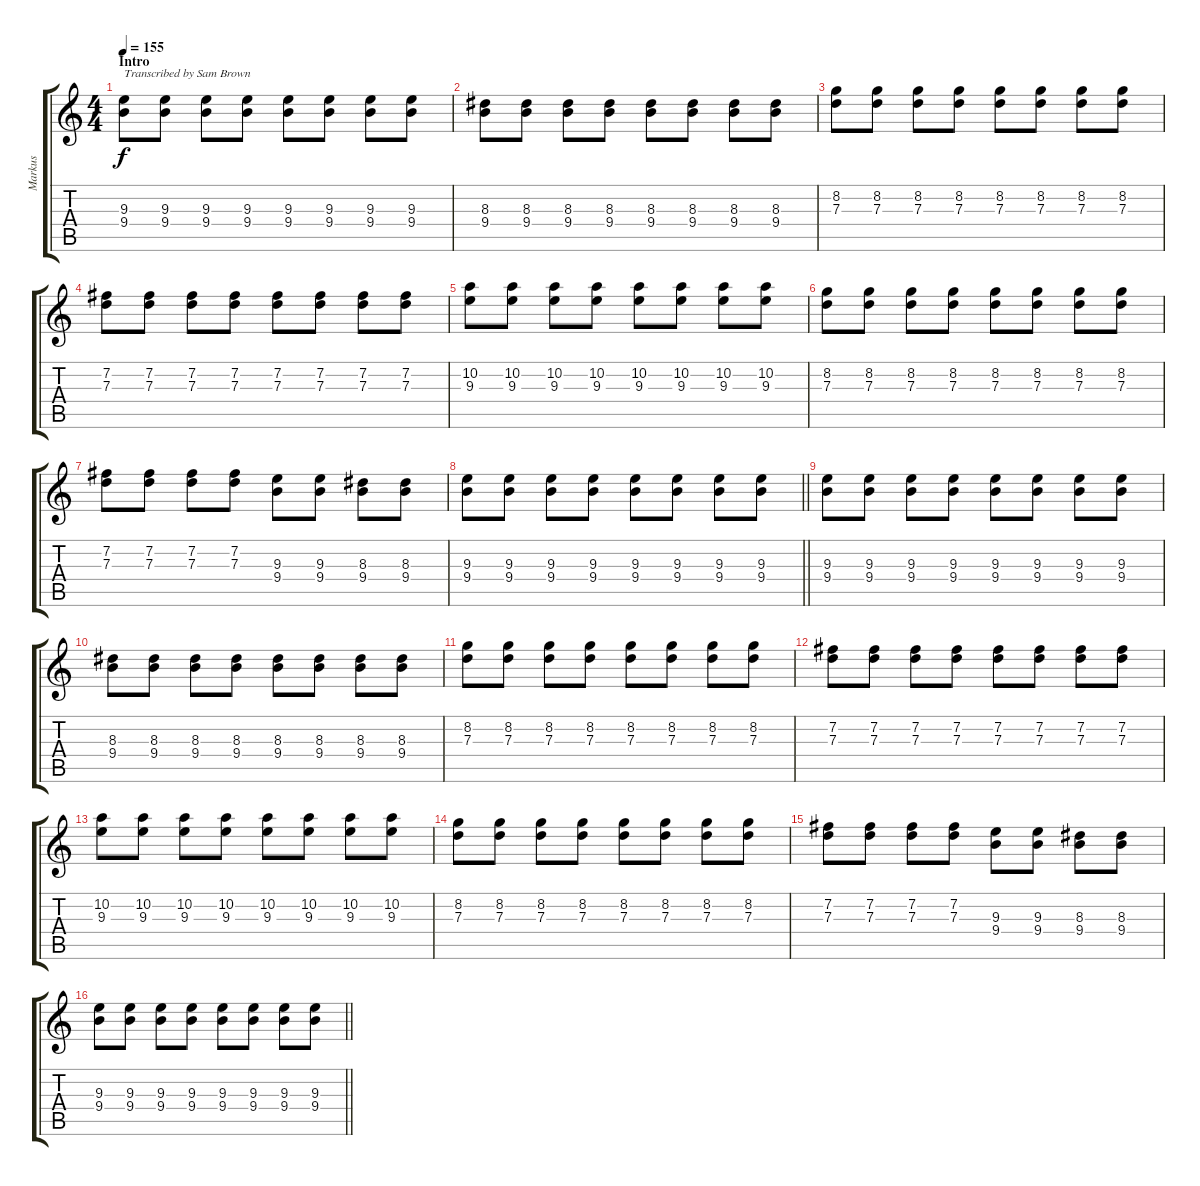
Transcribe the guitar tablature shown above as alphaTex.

\track ("Markus" "Markus") {instrument distortionguitar}
\staff {score tabs}
\tuning (E4 B3 G3 D3 A2 E2) {hide}
\ts (4 4)
\section ("" "Intro")
\tempo 155
\clef g2
\ks c
(9.3 9.4).8{txt "Transcribed by Sam Brown" dy f instrument distortionguitar} (9.3 9.4).8 (9.3 9.4).8 (9.3 9.4).8 (9.3 9.4).8 (9.3 9.4).8 (9.3 9.4).8 (9.3 9.4).8 |
(8.3 9.4).8 (8.3 9.4).8 (8.3 9.4).8 (8.3 9.4).8 (8.3 9.4).8 (8.3 9.4).8 (8.3 9.4).8 (8.3 9.4).8 |
(8.2 7.3).8 (8.2 7.3).8 (8.2 7.3).8 (8.2 7.3).8 (8.2 7.3).8 (8.2 7.3).8 (8.2 7.3).8 (8.2 7.3).8 |
(7.2 7.3).8 (7.2 7.3).8 (7.2 7.3).8 (7.2 7.3).8 (7.2 7.3).8 (7.2 7.3).8 (7.2 7.3).8 (7.2 7.3).8 |
(10.2 9.3).8 (10.2 9.3).8 (10.2 9.3).8 (10.2 9.3).8 (10.2 9.3).8 (10.2 9.3).8 (10.2 9.3).8 (10.2 9.3).8 |
(8.2 7.3).8 (8.2 7.3).8 (8.2 7.3).8 (8.2 7.3).8 (8.2 7.3).8 (8.2 7.3).8 (8.2 7.3).8 (8.2 7.3).8 |
(7.2 7.3).8 (7.2 7.3).8 (7.2 7.3).8 (7.2 7.3).8 (9.3 9.4).8 (9.3 9.4).8 (8.3 9.4).8 (8.3 9.4).8 |
\barLineRight lightlight
(9.3 9.4).8 (9.3 9.4).8 (9.3 9.4).8 (9.3 9.4).8 (9.3 9.4).8 (9.3 9.4).8 (9.3 9.4).8 (9.3 9.4).8 |
\section ("" "")
(9.3 9.4).8 (9.3 9.4).8 (9.3 9.4).8 (9.3 9.4).8 (9.3 9.4).8 (9.3 9.4).8 (9.3 9.4).8 (9.3 9.4).8 |
(8.3 9.4).8 (8.3 9.4).8 (8.3 9.4).8 (8.3 9.4).8 (8.3 9.4).8 (8.3 9.4).8 (8.3 9.4).8 (8.3 9.4).8 |
(8.2 7.3).8 (8.2 7.3).8 (8.2 7.3).8 (8.2 7.3).8 (8.2 7.3).8 (8.2 7.3).8 (8.2 7.3).8 (8.2 7.3).8 |
(7.2 7.3).8 (7.2 7.3).8 (7.2 7.3).8 (7.2 7.3).8 (7.2 7.3).8 (7.2 7.3).8 (7.2 7.3).8 (7.2 7.3).8 |
(10.2 9.3).8 (10.2 9.3).8 (10.2 9.3).8 (10.2 9.3).8 (10.2 9.3).8 (10.2 9.3).8 (10.2 9.3).8 (10.2 9.3).8 |
(8.2 7.3).8 (8.2 7.3).8 (8.2 7.3).8 (8.2 7.3).8 (8.2 7.3).8 (8.2 7.3).8 (8.2 7.3).8 (8.2 7.3).8 |
(7.2 7.3).8 (7.2 7.3).8 (7.2 7.3).8 (7.2 7.3).8 (9.3 9.4).8 (9.3 9.4).8 (8.3 9.4).8 (8.3 9.4).8 |
\barLineRight lightlight
(9.3 9.4).8 (9.3 9.4).8 (9.3 9.4).8 (9.3 9.4).8 (9.3 9.4).8 (9.3 9.4).8 (9.3 9.4).8 (9.3 9.4).8
